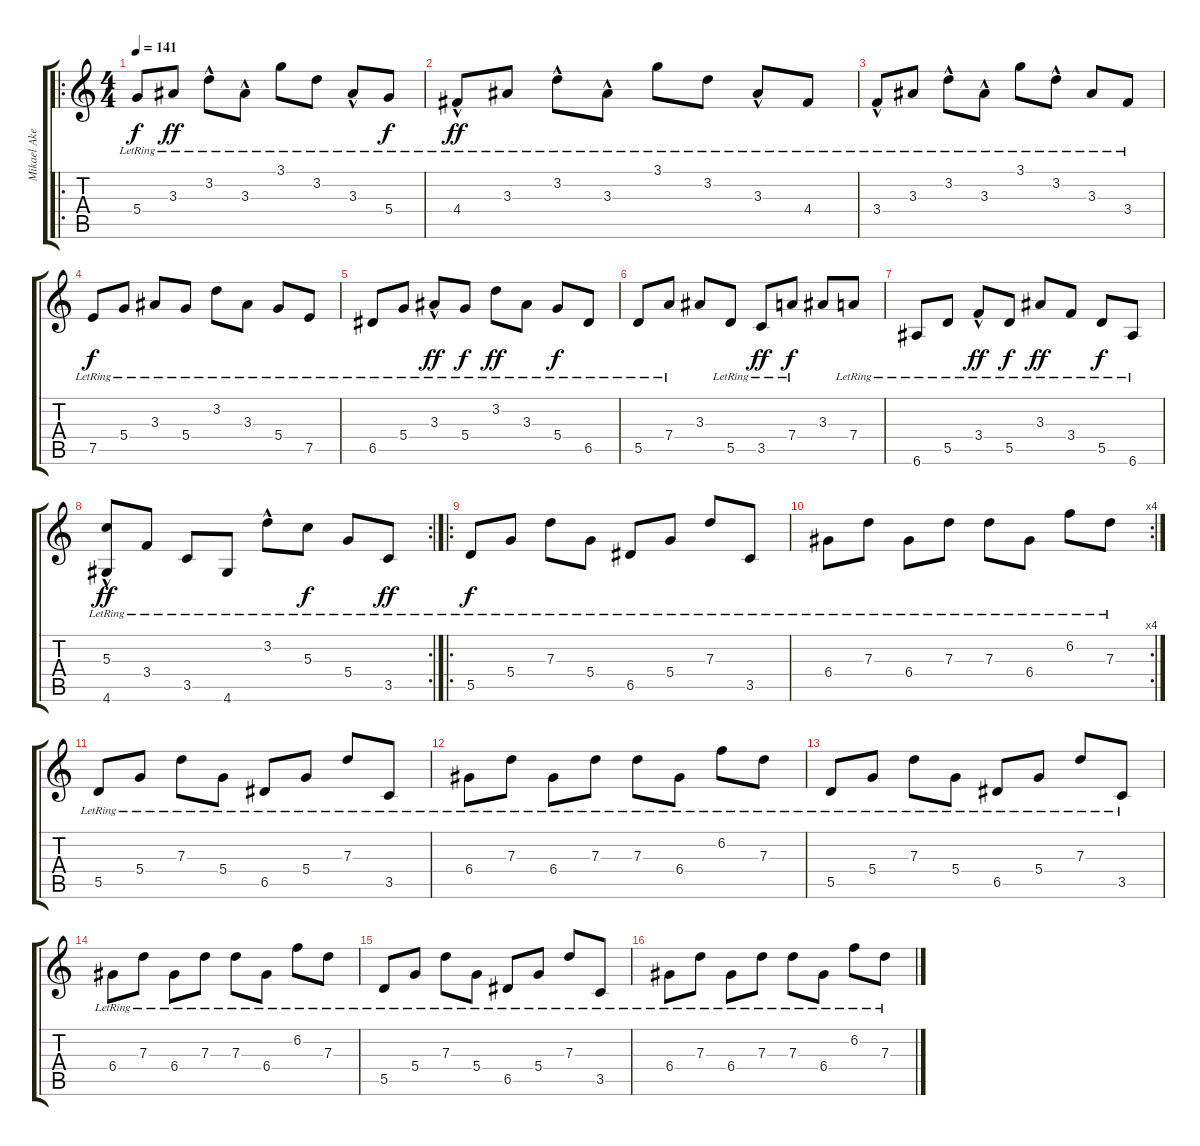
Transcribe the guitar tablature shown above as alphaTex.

\track ("Mikael Akerfeldt" "Mikael Ake") {instrument acousticguitarsteel}
\staff {score tabs}
\tuning (E4 B3 G3 D3 A2 E2) {hide}
\ro
\ts (4 4)
\tempo 141
\clef g2
\ks c
5.4{lr}.8{dy f} 3.3{lr}.8{dy ff} 3.2{hac lr}.8 3.3{hac lr}.8 3.1{lr}.8 3.2{lr}.8 3.3{hac lr}.8 5.4{lr}.8{dy f} |
4.4{hac lr}.8{dy ff} 3.3{lr}.8 3.2{hac lr}.8 3.3{hac lr}.8 3.1{lr}.8 3.2{lr}.8 3.3{hac lr}.8 4.4{lr}.8 |
3.4{hac lr}.8 3.3{lr}.8 3.2{hac lr}.8 3.3{hac lr}.8 3.1{lr}.8 3.2{hac lr}.8 3.3{lr}.8 3.4{lr}.8 |
7.5{lr}.8{dy f} 5.4{lr}.8 3.3{lr}.8 5.4{lr}.8 3.2{lr}.8 3.3{lr}.8 5.4{lr}.8 7.5{lr}.8 |
6.5{lr}.8 5.4{lr}.8 3.3{hac lr}.8{dy ff} 5.4{lr}.8{dy f} 3.2{lr}.8{dy ff} 3.3{lr}.8 5.4{lr}.8{dy f} 6.5{lr}.8 |
5.5{lr}.8 7.4{lr}.8 3.3.8 5.5{lr}.8 3.5{lr}.8{dy ff} 7.4{lr}.8{dy f} 3.3.8 7.4{lr}.8 |
6.6{lr}.8 5.5{lr}.8 3.4{hac lr}.8{dy ff} 5.5{lr}.8{dy f} 3.3{lr}.8{dy ff} 3.4{lr}.8 5.5{lr}.8{dy f} 6.6{lr}.8 |
\rc 2
(5.3{lr} 4.6{hac lr}).8{dy ff} 3.4{lr}.8 3.5{lr}.8 4.6{lr}.8 3.2{hac lr}.8 5.3{lr}.8{dy f} 5.4{lr}.8 3.5{lr}.8{dy ff} |
\ro
5.5{lr}.8{dy f} 5.4{lr}.8 7.3{lr}.8 5.4{lr}.8 6.5{lr}.8 5.4{lr}.8 7.3{lr}.8 3.5{lr}.8 |
\rc 4
6.4{lr}.8 7.3{lr}.8 6.4{lr}.8 7.3{lr}.8 7.3{lr}.8 6.4{lr}.8 6.2{lr}.8 7.3{lr}.8 |
5.5{lr}.8{volume 9} 5.4{lr}.8 7.3{lr}.8 5.4{lr}.8 6.5{lr}.8 5.4{lr}.8 7.3{lr}.8 3.5{lr}.8 |
6.4{lr}.8 7.3{lr}.8 6.4{lr}.8 7.3{lr}.8 7.3{lr}.8 6.4{lr}.8 6.2{lr}.8 7.3{lr}.8 |
5.5{lr}.8 5.4{lr}.8 7.3{lr}.8 5.4{lr}.8 6.5{lr}.8 5.4{lr}.8 7.3{lr}.8 3.5{lr}.8 |
6.4{lr}.8 7.3{lr}.8 6.4{lr}.8 7.3{lr}.8 7.3{lr}.8 6.4{lr}.8 6.2{lr}.8 7.3{lr}.8 |
5.5{lr}.8{volume 0} 5.4{lr}.8 7.3{lr}.8 5.4{lr}.8 6.5{lr}.8 5.4{lr}.8 7.3{lr}.8 3.5{lr}.8 |
6.4{lr}.8 7.3{lr}.8 6.4{lr}.8 7.3{lr}.8 7.3{lr}.8 6.4{lr}.8 6.2{lr}.8 7.3{lr}.8
